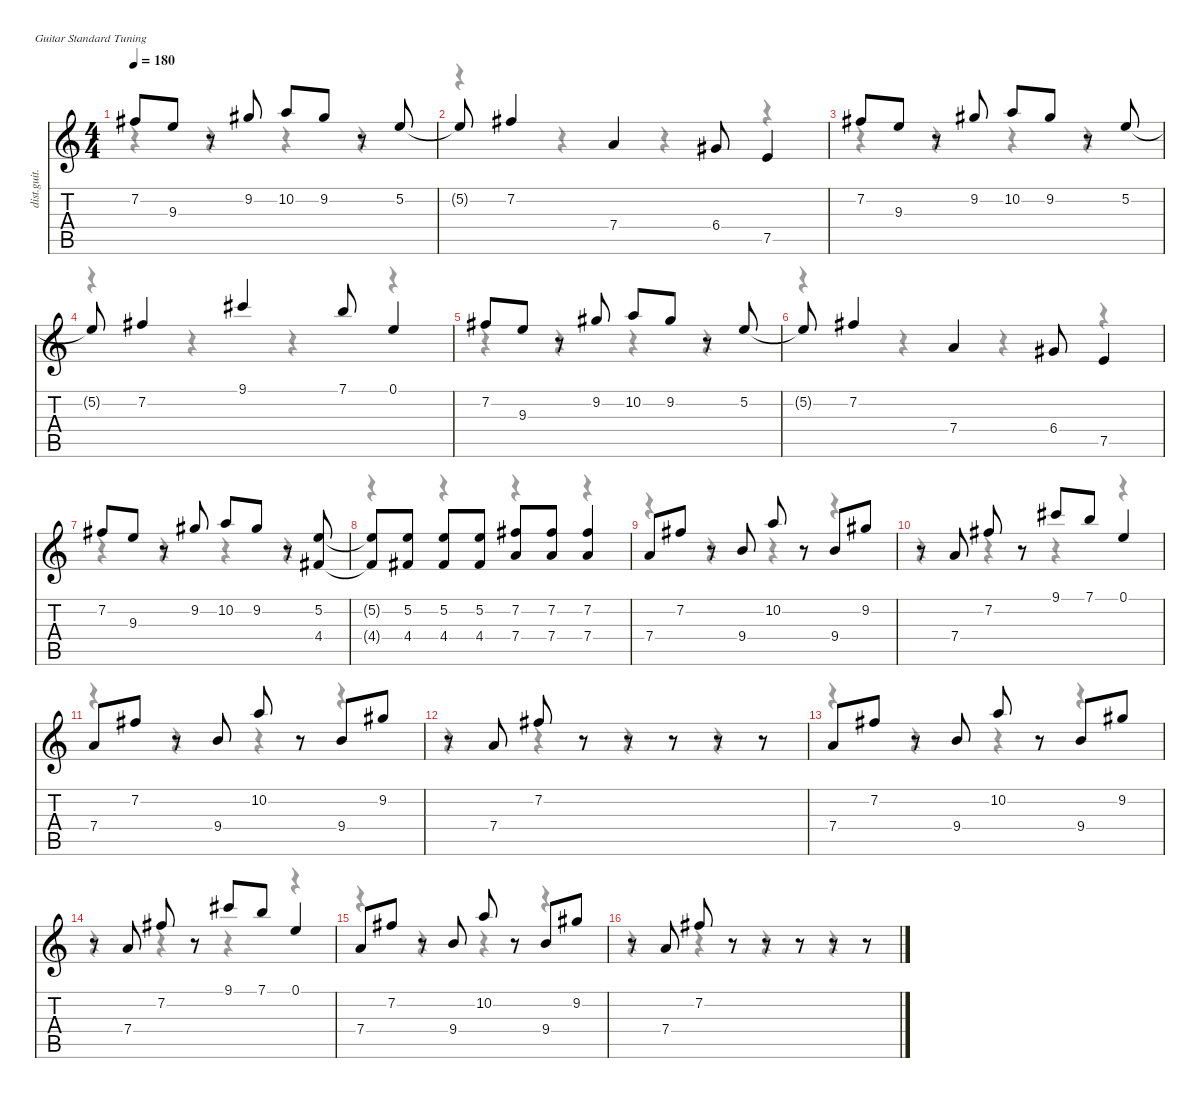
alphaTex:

\defaultSystemsLayout 4
\hideDynamics
\bracketExtendMode nobrackets
\otherSystemsTrackNameOrientation horizontal
\track ("???" "dist.guit.") {instrument distortionguitar}
\staff {score tabs}
\tuning (E4 B3 G3 D3 A2 E2)
\voice
\ts (4 4)
\tempo 180
\clef g2
\ks c
7.2{acc #}.8{dy f beam Up} 9.3.8{beam Up} r.8{beam Up} 9.2{acc #}.8{beam Up} 10.2.8{beam Up} 9.2{acc #}.8{beam Up} r.8{beam Up} 5.2.8{beam Up} |
5.2{t}.8{beam Up} 7.2{acc #}.4{beam Up} 7.4.4{beam Up} 6.4{acc #}.8{beam Up} 7.5.4{beam Up} |
7.2{acc #}.8{beam Up} 9.3.8{beam Up} r.8{beam Up} 9.2{acc #}.8{beam Up} 10.2.8{beam Up} 9.2{acc #}.8{beam Up} r.8{beam Up} 5.2.8{beam Up} |
5.2{t}.8{beam Up} 7.2{acc #}.4{beam Up} 9.1{acc #}.4{beam Up} 7.1.8{beam Up} 0.1.4{beam Up} |
7.2{acc #}.8{beam Up} 9.3.8{beam Up} r.8{beam Up} 9.2{acc #}.8{beam Up} 10.2.8{beam Up} 9.2{acc #}.8{beam Up} r.8{beam Up} 5.2.8{beam Up} |
5.2{t}.8{beam Up} 7.2{acc #}.4{beam Up} 7.4.4{beam Up} 6.4{acc #}.8{beam Up} 7.5.4{beam Up} |
7.2{acc #}.8{beam Up} 9.3.8{beam Up} r.8{beam Up} 9.2{acc #}.8{beam Up} 10.2.8{beam Up} 9.2{acc #}.8{beam Up} r.8{beam Up} (5.2 4.4{acc #}).8{beam Up} |
(5.2{t} 4.4{t acc #}).8{beam Up} (5.2 4.4{acc #}).8{beam Up} (5.2 4.4{acc #}).8{beam Up} (5.2 4.4{acc #}).8{beam Up} (7.2{acc #} 7.4).8{beam Up} (7.2{acc #} 7.4).8{beam Up} (7.2{acc #} 7.4).4{beam Up} |
7.4.8{beam Up} 7.2{acc #}.8{beam Up} r.8{beam Up} 9.4.8{beam Up} 10.2.8{beam Up} r.8{beam Up} 9.4.8{beam Up} 9.2{acc #}.8{beam Up} |
r.8{beam Up} 7.4.8{beam Up} 7.2{acc #}.8{beam Up} r.8{beam Up} 9.1{acc #}.8{beam Up} 7.1.8{beam Up} 0.1.4{beam Up} |
7.4.8{beam Up} 7.2{acc #}.8{beam Up} r.8{beam Up} 9.4.8{beam Up} 10.2.8{beam Up} r.8{beam Up} 9.4.8{beam Up} 9.2{acc #}.8{beam Up} |
r.8{beam Up} 7.4.8{beam Up} 7.2{acc #}.8{beam Up} r.8{beam Up} r.8{beam Up} r.8{beam Up} r.8{beam Up} r.8{beam Up} |
7.4.8{beam Up} 7.2{acc #}.8{beam Up} r.8{beam Up} 9.4.8{beam Up} 10.2.8{beam Up} r.8{beam Up} 9.4.8{beam Up} 9.2{acc #}.8{beam Up} |
r.8{beam Up} 7.4.8{beam Up} 7.2{acc #}.8{beam Up} r.8{beam Up} 9.1{acc #}.8{beam Up} 7.1.8{beam Up} 0.1.4{beam Up} |
7.4.8{beam Up} 7.2{acc #}.8{beam Up} r.8{beam Up} 9.4.8{beam Up} 10.2.8{beam Up} r.8{beam Up} 9.4.8{beam Up} 9.2{acc #}.8{beam Up} |
r.8{beam Up} 7.4.8{beam Up} 7.2{acc #}.8{beam Up} r.8{beam Up} r.8{beam Up} r.8{beam Up} r.8{beam Up} r.8{beam Up}
\voice
\clef g2
\ottava regular
\simile none
\ks c
r.4{dy mf beam Down} r.4{beam Down} r.4{beam Down} r.4{beam Down} |
r.4{beam Down} r.4{beam Down} r.4{beam Down} r.4{beam Down} |
r.4{beam Down} r.4{beam Down} r.4{beam Down} r.4{beam Down} |
r.4{beam Down} r.4{beam Down} r.4{beam Down} r.4{beam Down} |
r.4{beam Down} r.4{beam Down} r.4{beam Down} r.4{beam Down} |
r.4{beam Down} r.4{beam Down} r.4{beam Down} r.4{beam Down} |
r.4{beam Down} r.4{beam Down} r.4{beam Down} r.4{beam Down} |
r.4{beam Down} r.4{beam Down} r.4{beam Down} r.4{beam Down} |
r.4{beam Down} r.4{beam Down} r.4{beam Down} r.4{beam Down} |
r.4{beam Down} r.4{beam Down} r.4{beam Down} r.4{beam Down} |
r.4{beam Down} r.4{beam Down} r.4{beam Down} r.4{beam Down} |
r.4{beam Down} r.4{beam Down} r.4{beam Down} r.4{beam Down} |
r.4{beam Down} r.4{beam Down} r.4{beam Down} r.4{beam Down} |
r.4{beam Down} r.4{beam Down} r.4{beam Down} r.4{beam Down} |
r.4{beam Down} r.4{beam Down} r.4{beam Down} r.4{beam Down} |
r.4{beam Down} r.4{beam Down} r.4{beam Down} r.4{beam Down}
